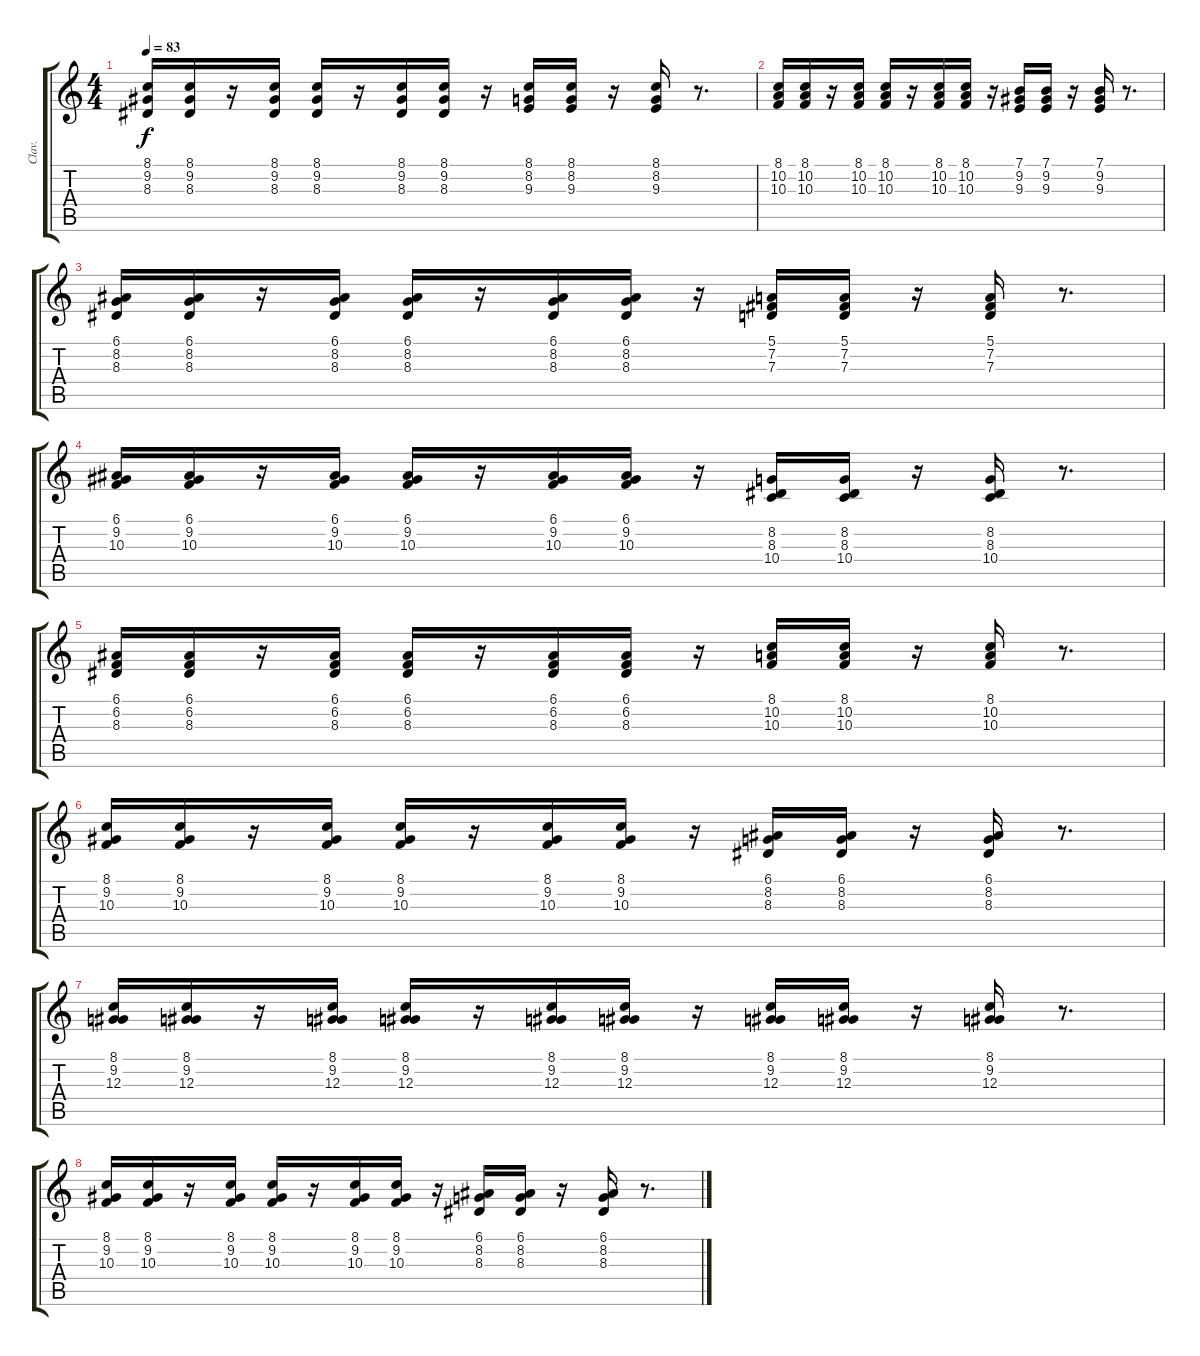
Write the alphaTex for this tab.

\track ("Clav." "Clav.") {instrument clavinet}
\staff {score tabs}
\tuning (E4 B3 G3 D3 A2 E2) {hide}
\ts (4 4)
\tempo 83
\clef g2
\ks c
(8.1 9.2 8.3).16{dy f} (8.1 9.2 8.3).16 r.16 (8.1 9.2 8.3).16 (8.1 9.2 8.3).16 r.16 (8.1 9.2 8.3).16 (8.1 9.2 8.3).16 r.16 (8.1 8.2 9.3).16 (8.1 8.2 9.3).16 r.16 (8.1 8.2 9.3).16 r.8{d} |
(8.1 10.2 10.3).16 (8.1 10.2 10.3).16 r.16 (8.1 10.2 10.3).16 (8.1 10.2 10.3).16 r.16 (8.1 10.2 10.3).16 (8.1 10.2 10.3).16 r.16 (7.1 9.2 9.3).16 (7.1 9.2 9.3).16 r.16 (7.1 9.2 9.3).16 r.8{d} |
(6.1 8.2 8.3).16 (6.1 8.2 8.3).16 r.16 (6.1 8.2 8.3).16 (6.1 8.2 8.3).16 r.16 (6.1 8.2 8.3).16 (6.1 8.2 8.3).16 r.16 (5.1 7.2 7.3).16 (5.1 7.2 7.3).16 r.16 (5.1 7.2 7.3).16 r.8{d} |
(6.1 9.2 10.3).16 (6.1 9.2 10.3).16 r.16 (6.1 9.2 10.3).16 (6.1 9.2 10.3).16 r.16 (6.1 9.2 10.3).16 (6.1 9.2 10.3).16 r.16 (8.2 8.3 10.4).16 (8.2 8.3 10.4).16 r.16 (8.2 8.3 10.4).16 r.8{d} |
(6.1 6.2 8.3).16 (6.1 6.2 8.3).16 r.16 (6.1 6.2 8.3).16 (6.1 6.2 8.3).16 r.16 (6.1 6.2 8.3).16 (6.1 6.2 8.3).16 r.16 (8.1 10.2 10.3).16 (8.1 10.2 10.3).16 r.16 (8.1 10.2 10.3).16 r.8{d} |
(8.1 9.2 10.3).16 (8.1 9.2 10.3).16 r.16 (8.1 9.2 10.3).16 (8.1 9.2 10.3).16 r.16 (8.1 9.2 10.3).16 (8.1 9.2 10.3).16 r.16 (6.1 8.2 8.3).16 (6.1 8.2 8.3).16 r.16 (6.1 8.2 8.3).16 r.8{d} |
(8.1 9.2 12.3).16 (8.1 9.2 12.3).16 r.16 (8.1 9.2 12.3).16 (8.1 9.2 12.3).16 r.16 (8.1 9.2 12.3).16 (8.1 9.2 12.3).16 r.16 (8.1 9.2 12.3).16 (8.1 9.2 12.3).16 r.16 (8.1 9.2 12.3).16 r.8{d} |
(8.1 9.2 10.3).16 (8.1 9.2 10.3).16 r.16 (8.1 9.2 10.3).16 (8.1 9.2 10.3).16 r.16 (8.1 9.2 10.3).16 (8.1 9.2 10.3).16 r.16 (6.1 8.2 8.3).16 (6.1 8.2 8.3).16 r.16 (6.1 8.2 8.3).16 r.8{d}
